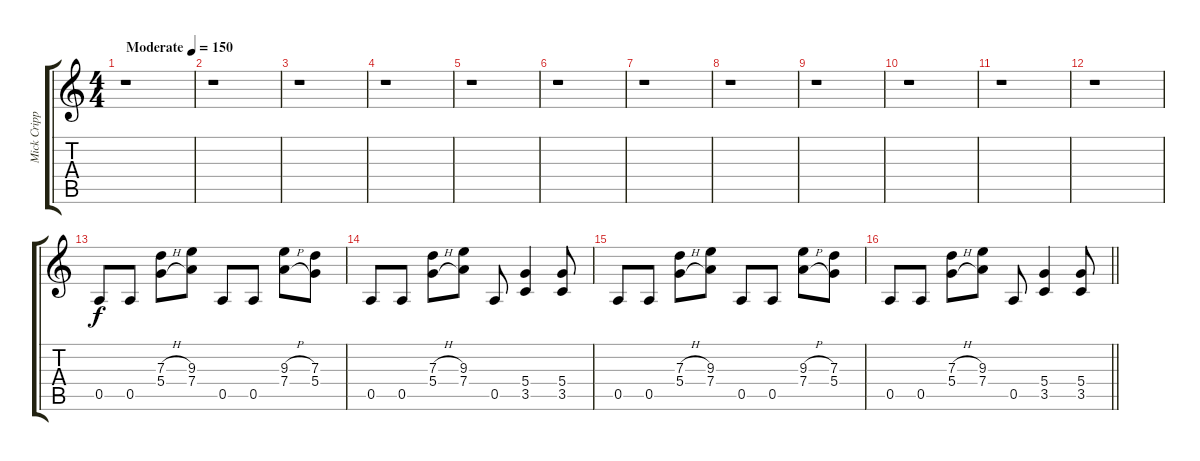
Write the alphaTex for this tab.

\track ("Mick Cripps" "Mick Cripp") {instrument overdrivenguitar}
\staff {score tabs}
\tuning (E4 B3 G3 D3 A2 E2) {hide}
\ts (4 4)
\tempo (150 "Moderate")
\clef g2
\ks c
r.1{dy f instrument overdrivenguitar} |
r.1 |
r.1 |
r.1 |
r.1 |
r.1 |
r.1 |
r.1 |
r.1 |
r.1 |
r.1 |
r.1 |
0.5.8 0.5.8 (7.3{h} 5.4{h}).8 (9.3 7.4).8 0.5.8 0.5.8 (9.3{h} 7.4{h}).8 (7.3 5.4).8 |
0.5.8 0.5.8 (7.3{h} 5.4{h}).8 (9.3 7.4).8 0.5.8 (5.4 3.5).4 (5.4 3.5).8 |
0.5.8 0.5.8 (7.3{h} 5.4{h}).8 (9.3 7.4).8 0.5.8 0.5.8 (9.3{h} 7.4{h}).8 (7.3 5.4).8 |
\barLineRight lightlight
0.5.8 0.5.8 (7.3{h} 5.4{h}).8 (9.3 7.4).8 0.5.8 (5.4 3.5).4 (5.4 3.5).8
